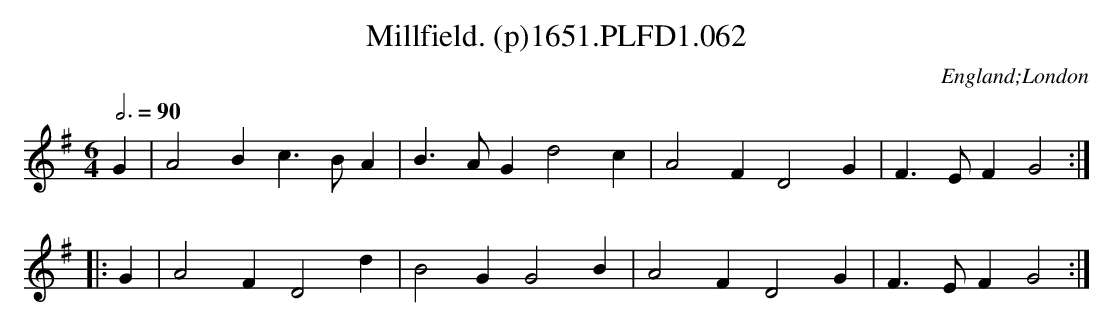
X:1
T:Millfield. (p)1651.PLFD1.062
M:6/4
L:1/4
Q:3/4=90
O:England;London
K:G
G| A2B c>BA|B>AG d2 c|A2F D2 G|F>EF G2:|
|:G| A2 F D2 d |B2 G G2 B|A2 F D2 G|F>EF G2:|
